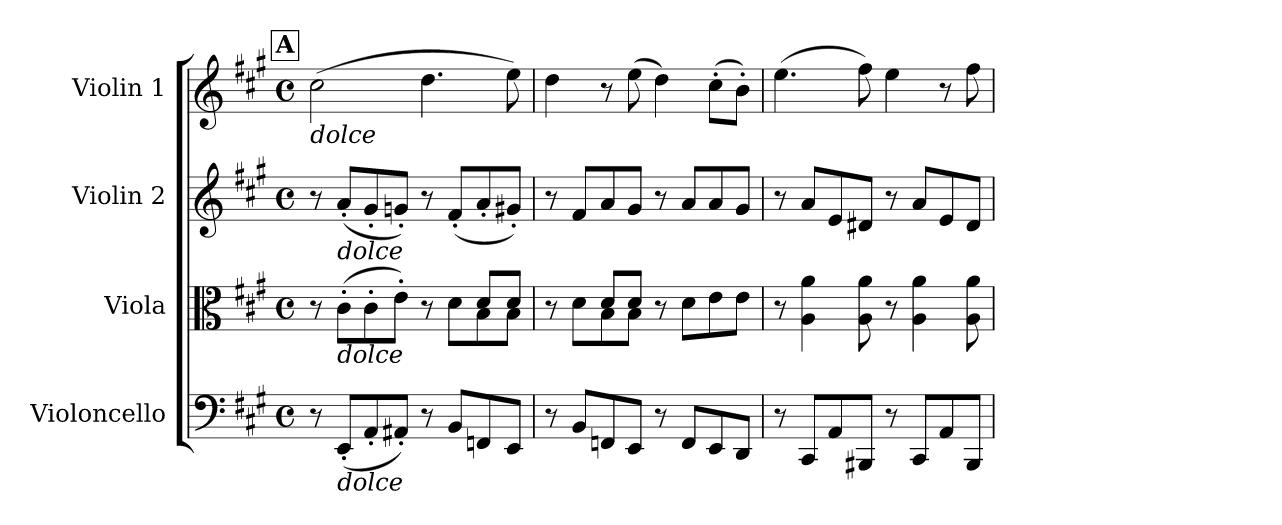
**kern	**kern	**kern	**kern
*part4	*part3	*part2	*part1
*staff4	*staff3	*staff2	*staff1
*I"Violoncello	*I"Viola	*I"Violin 2	*I"Violin 1
*I'Vc	*I'Vla	*I'Vln	*I'Vln
*clefF4	*clefC3	*clefG2	*clefG2
*k[f#c#g#]	*k[f#c#g#]	*k[f#c#g#]	*k[f#c#g#]
*M4/4	*M4/4	*M4/4	*M4/4
*met(c)	*met(c)	*met(c)	*met(c)
!!LO:REH:place=s1:a:B:cj:fs=14:t=A
=18	=18	=18	=18
*	*^	*	*
!	!	!	!	!LO:TX:b:i:t=dolce
8r	2.ryy	8r	8r	(2cc#\
!	!	!	!LO:TX:b:i:t=dolce	!
!	!	!LO:TX:b:i:t=dolce	!	!
!LO:TX:b:i:t=dolce	!	!	!	!
(8EE'/L	.	(>8c#'>\L	(8a'/L	.
8AA'/	.	8c#'>\	8g#'/	.
8AA#X'/J)	.	8e'>\J)	8gn'/J)	.
8r	.	8r	8r	4.dd\
8BB/L	.	8d\L	(8f#'/L	.
8FFn/	8d/L	8B\	8a'/	.
8EE/J	8d/J	8B\J	8g#X'/J)	8ee\)
!!LO:PB:g=z
=19	=19	=19	=19	=19
8r	4ryy	8r	8r	4dd\
8BB/L	.	8d\L	8f#/L	.
8FFn/	8d/L	8B\	8a/	8r
8EE/J	8d/J	8B\J	8g#/J	(8ee\
8r	2ryy	8r	8r	4dd\)
8FF/L	.	8d\L	8a/L	.
8EE/	.	8e\	8a/	(8cc#'\L
8DD/J	.	8e\J	8g#/J	8b'\J)
*	*v	*v	*	*
=20	=20	=20	=20
8r	8r	8r	(4.ee\
8CC#/L	4A\ 4a\	8a/L	.
8AA/	.	8e/	.
8BBB#X/J	8A\ 8a\	8d#X/J	8ff#\)
8r	8r	8r	4ee\
8CC#/L	4A\ 4a\	8a/L	.
8AA/	.	8e/	8r
8BBB#/J	8A\ 8a\	8d#/J	8ff#\
=	=	=	=
*-	*-	*-	*-
